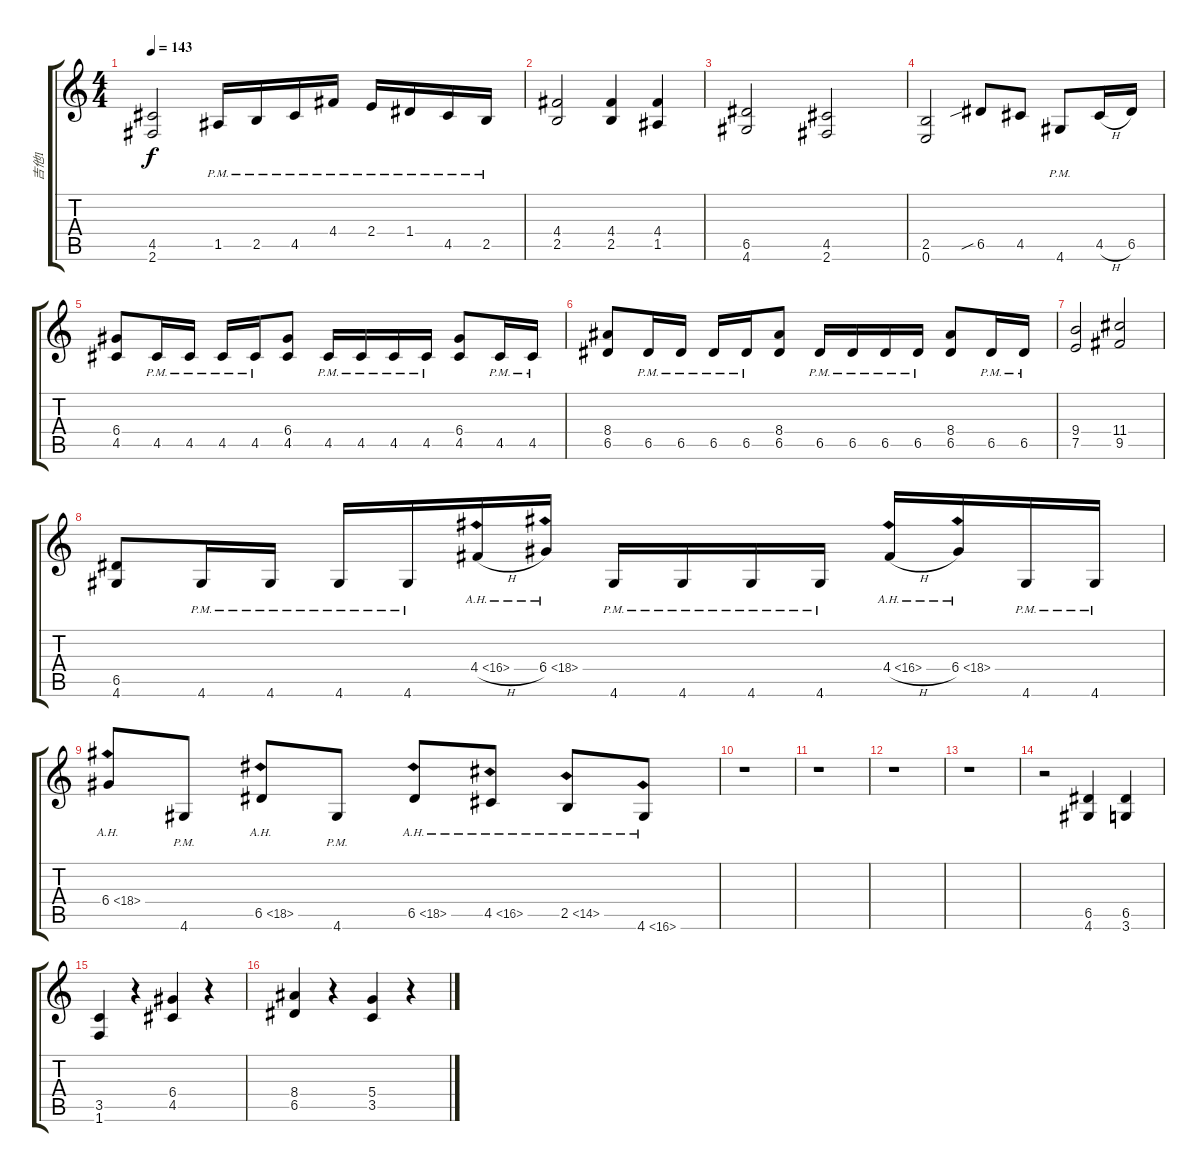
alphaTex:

\track ("吉他1" "吉他1") {instrument overdrivenguitar}
\staff {score tabs}
\tuning (E4 B3 G3 D3 A2 E2) {hide}
\ts (4 4)
\tempo 143
\clef g2
\ks c
(4.5 2.6).2{dy f} 1.5{pm}.16 2.5{pm}.16 4.5{pm}.16 4.4{pm}.16 2.4{pm}.16 1.4{pm}.16 4.5{pm}.16 2.5{pm}.16 |
(4.4 2.5).2 (4.4 2.5).4 (4.4 1.5).4 |
(6.5 4.6).2 (4.5 2.6).2 |
(2.5 0.6).2 6.5{sib}.8 4.5.8 4.6{pm}.8 4.5{h}.16 6.5.16 |
(6.4 4.5).8 4.5{pm}.16 4.5{pm}.16 4.5{pm}.16 4.5{pm}.16 (6.4 4.5).8 4.5{pm}.16 4.5{pm}.16 4.5{pm}.16 4.5{pm}.16 (6.4 4.5).8 4.5{pm}.16 4.5{pm}.16 |
(8.4 6.5).8 6.5{pm}.16 6.5{pm}.16 6.5{pm}.16 6.5{pm}.16 (8.4 6.5).8 6.5{pm}.16 6.5{pm}.16 6.5{pm}.16 6.5{pm}.16 (8.4 6.5).8 6.5{pm}.16 6.5{pm}.16 |
(9.4 7.5).2 (11.4 9.5).2 |
(6.5 4.6).8 4.6{pm}.16 4.6{pm}.16 4.6{pm}.16 4.6{pm}.16 4.4{ah 12 h}.16 6.4{ah 12}.16 4.6{pm}.16 4.6{pm}.16 4.6{pm}.16 4.6{pm}.16 4.4{ah 12 h}.16 6.4{ah 12}.16 4.6{pm}.16 4.6{pm}.16 |
6.4{ah 12}.8 4.6{pm}.8 6.5{ah 12}.8 4.6{pm}.8 6.5{ah 12}.8 4.5{ah 12}.8 2.5{ah 12}.8 4.6{ah 12}.8 |
r.1 |
r.1 |
r.1 |
r.1 |
r.2 (6.5 4.6).4 (6.5 3.6).4 |
(3.5 1.6).4 r.4 (6.4 4.5).4 r.4 |
(8.4 6.5).4 r.4 (5.4 3.5).4 r.4
